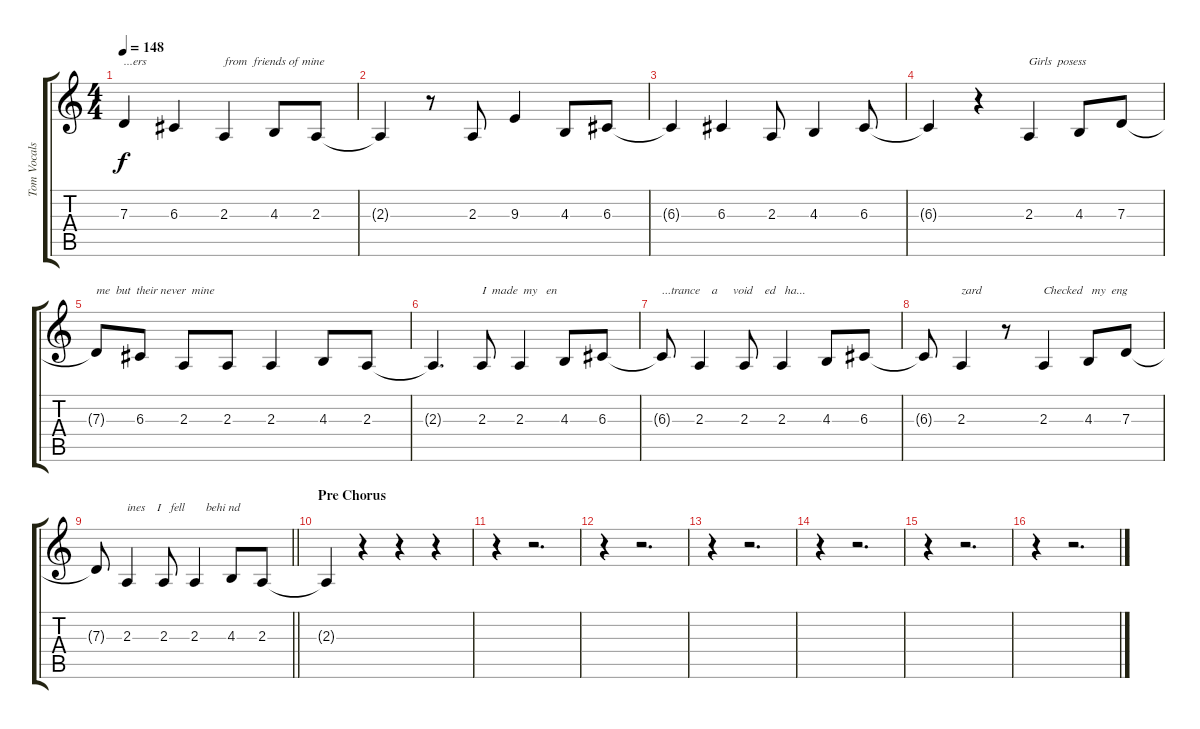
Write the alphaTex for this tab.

\track ("Tom Vocals" "Tom Vocals") {instrument clarinet}
\staff {score tabs}
\tuning (E4 B3 G3 D3 A2 E2) {hide}
\ts (4 4)
\tempo 148
\clef g2
\ks c
7.3{t}.4{txt "...ers" dy f} 6.3.4 2.3.4{txt "from  friends of mine"} 4.3.8 2.3.8 |
2.3{t}.4 r.8 2.3.8 9.3.4 4.3.8 6.3.8 |
6.3{t}.4 6.3.4 2.3.8 4.3.4 6.3.8 |
6.3{t}.4 r.4 2.3.4{txt "Girls  posess"} 4.3.8 7.3.8 |
7.3{t}.8{txt "me  but  their never  mine"} 6.3.8 2.3.8 2.3.8 2.3.4 4.3.8 2.3.8 |
2.3{t}.4{d} 2.3.8{txt "I  made  my   en"} 2.3.4 4.3.8 6.3.8 |
6.3{t}.8{txt "...trance    a     void    ed   ha..."} 2.3.4 2.3.8 2.3.4 4.3.8 6.3.8 |
6.3{t}.8 2.3.4{txt "zard"} r.8 2.3.4{txt "Checked   my  eng"} 4.3.8 7.3.8 |
\barLineRight lightlight
7.3{t}.8 2.3.4{txt "ines    I   fell       behi nd"} 2.3.8 2.3.4 4.3.8 2.3.8 |
\section ("" "Pre Chorus")
2.3{t}.4 r.4 r.4 r.4 |
r.4 r.2{d} |
r.4 r.2{d} |
r.4 r.2{d} |
r.4 r.2{d} |
r.4 r.2{d} |
r.4 r.2{d}
